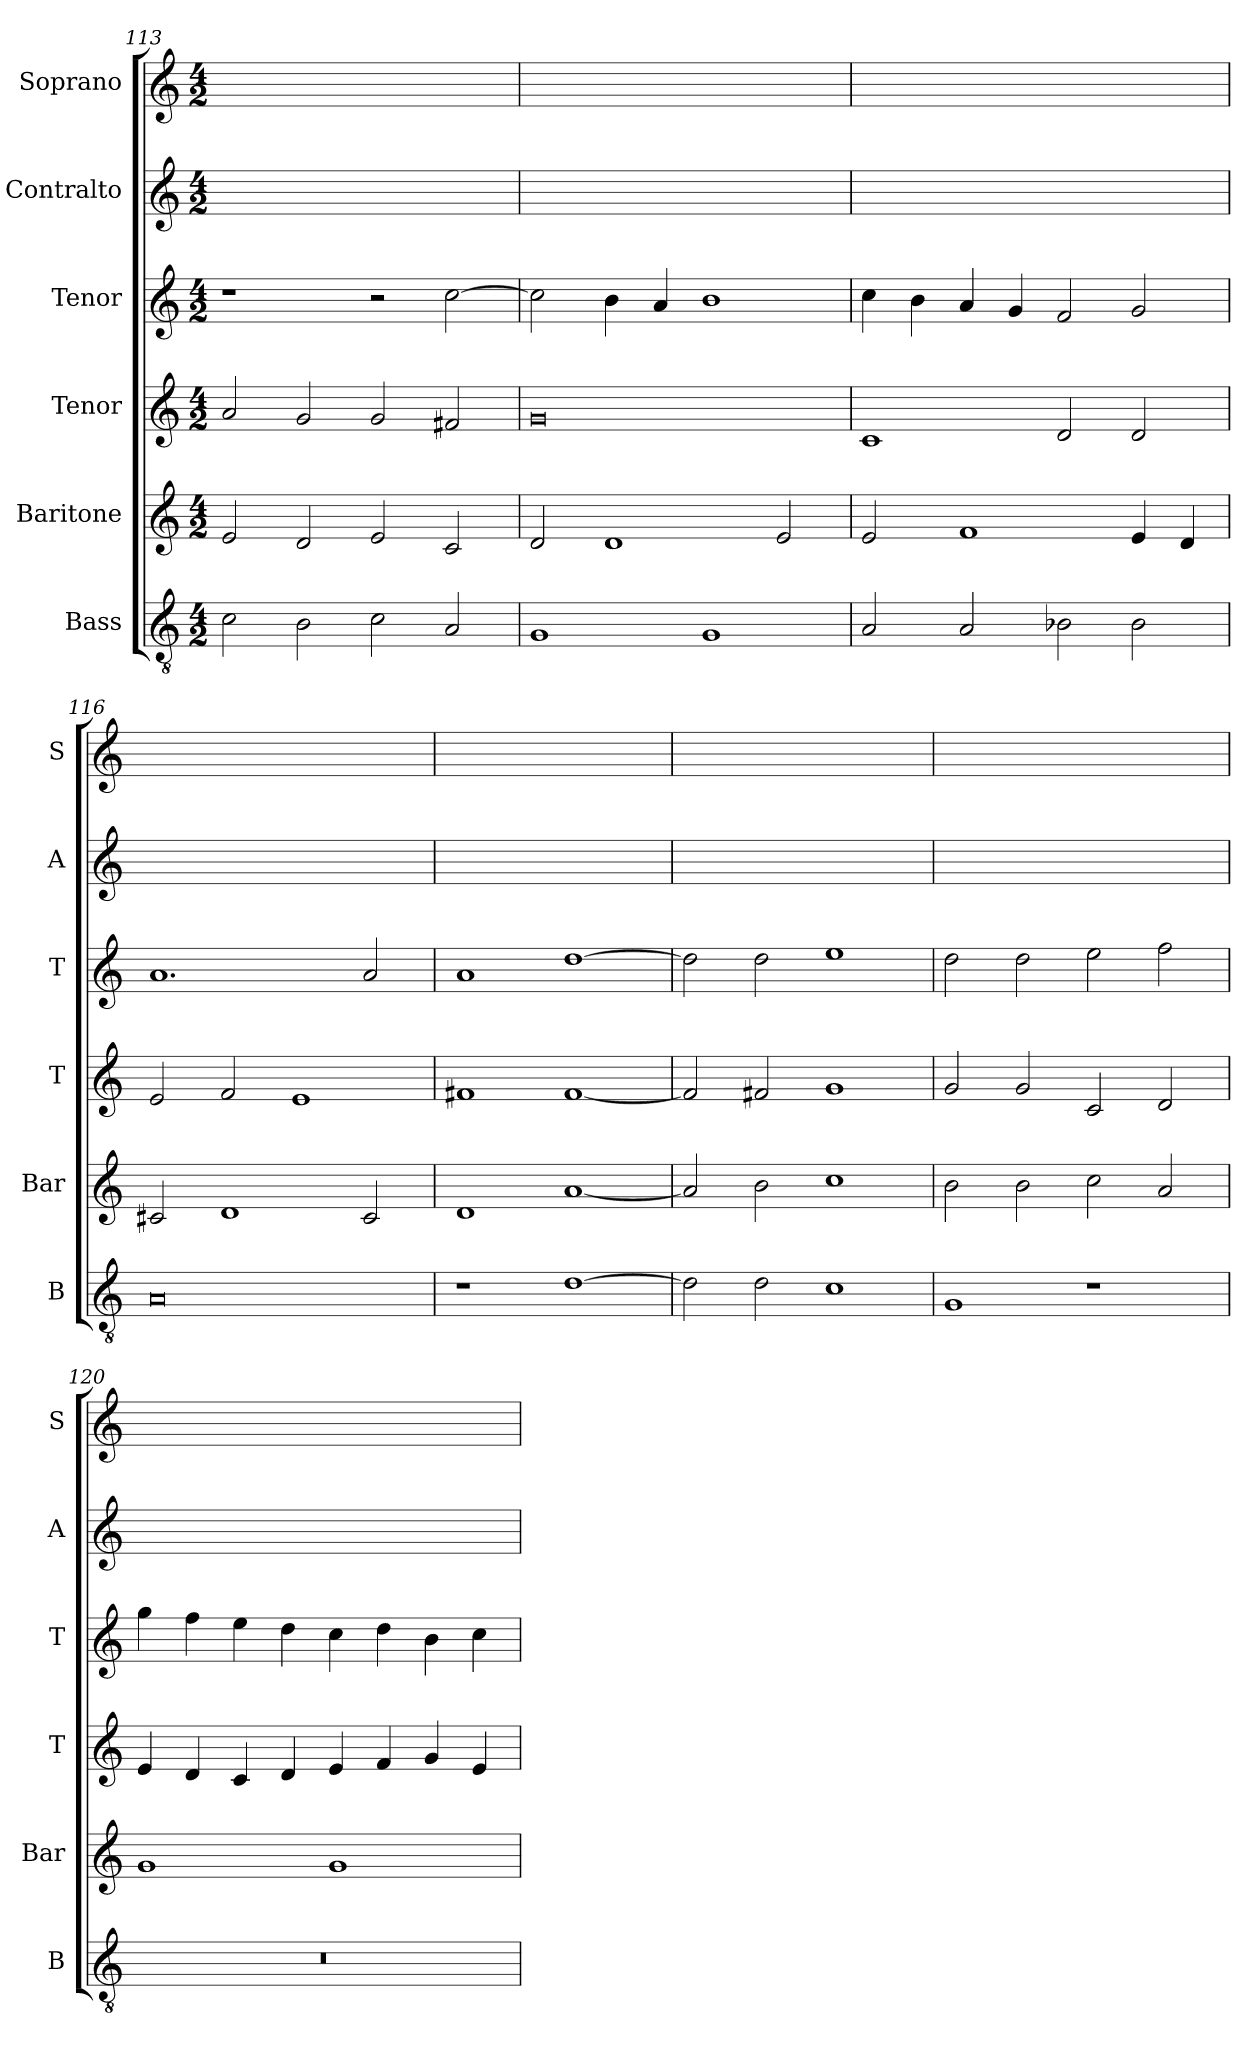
**kern	**kern	**kern	**kern	**kern	**kern
*part6	*part5	*part4	*part3	*part2	*part1
*staff6	*staff5	*staff4	*staff3	*staff2	*staff1
*I"Bass	*I"Baritone	*I"Tenor	*I"Tenor	*I"Contralto	*I"Soprano
*I'B	*I'Bar	*I'T	*I'T	*I'A	*I'S
*clefGv2	*clefG2	*clefG2	*clefG2	*clefG2	*clefG2
*k[]	*k[]	*k[]	*k[]	*k[]	*k[]
*G:mix	*G:mix	*G:mix	*G:mix	*G:mix	*G:mix
*M4/2	*M4/2	*M4/2	*M4/2	*M4/2	*M4/2
=113	=113	=113	=113	=113	=113
2c	2e	2a	1r	0ryy	0ryy
2B	2d	2g	.	.	.
2c	2e	2g	2r	.	.
2A	2c	2f#X	[2cc	.	.
=114	=114	=114	=114	=114	=114
1G	2d	0g	2cc]	0ryy	0ryy
.	1d	.	4b	.	.
.	.	.	4a	.	.
1G	.	.	1b	.	.
.	2e	.	.	.	.
=115	=115	=115	=115	=115	=115
2A	2e	1c	4cc	0ryy	0ryy
.	.	.	4b	.	.
2A	1f	.	4a	.	.
.	.	.	4g	.	.
2B-X	.	2d	2f	.	.
2B-	4e	2d	2g	.	.
.	4d	.	.	.	.
=116	=116	=116	=116	=116	=116
0A	2c#X	2e	1.a	0ryy	0ryy
.	1d	2f	.	.	.
.	.	1e	.	.	.
.	2c#	.	2a	.	.
=117	=117	=117	=117	=117	=117
1r	1d	1f#X	1a	0ryy	0ryy
[1d	[1a	[1f#	[1dd	.	.
=118	=118	=118	=118	=118	=118
2d]	2a]	2f#]	2dd]	0ryy	0ryy
2d	2b	2f#X	2dd	.	.
1c	1cc	1g	1ee	.	.
=119	=119	=119	=119	=119	=119
1G	2b	2g	2dd	0ryy	0ryy
.	2b	2g	2dd	.	.
1r	2cc	2c	2ee	.	.
.	2a	2d	2ff	.	.
=120	=120	=120	=120	=120	=120
0r	1g	4e	4gg	0ryy	0ryy
.	.	4d	4ff	.	.
.	.	4c	4ee	.	.
.	.	4d	4dd	.	.
.	1g	4e	4cc	.	.
.	.	4f	4dd	.	.
.	.	4g	4b	.	.
.	.	4e	4cc	.	.
=	=	=	=	=	=
*-	*-	*-	*-	*-	*-
